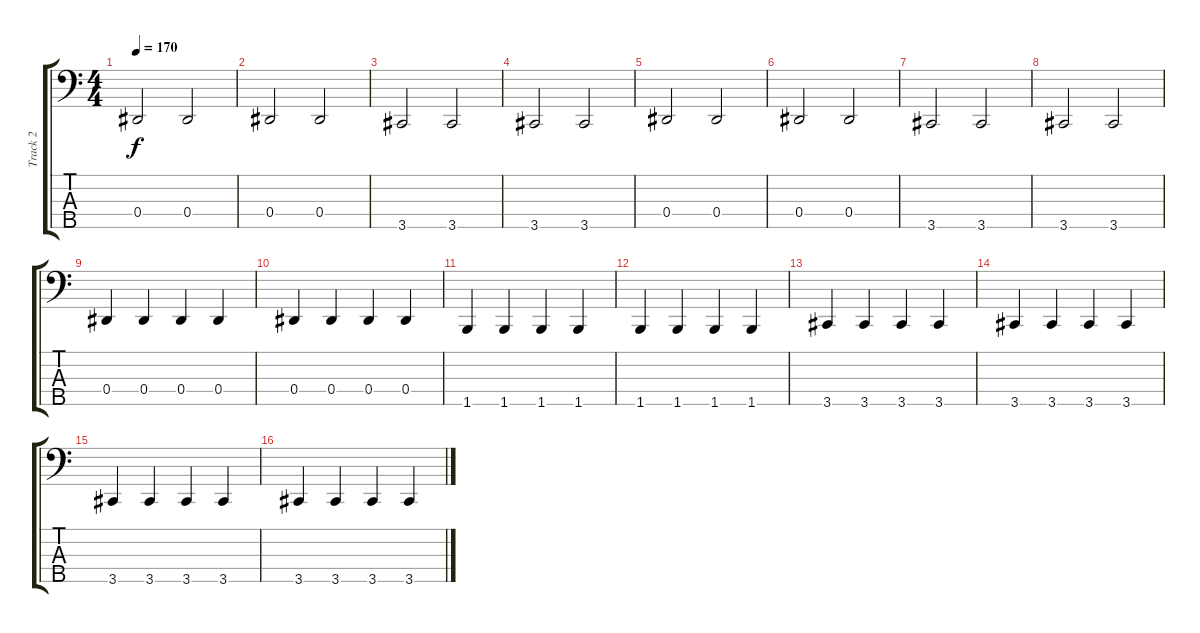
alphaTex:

\track ("Track 2" "Track 2") {instrument electricbassfinger}
\staff {score tabs}
\tuning (Gb2 Db2 Ab1 Eb1 Bb0) {hide}
\ts (4 4)
\tempo 170
\clef f4
\ks c
0.4.2{dy f} 0.4.2 |
0.4.2 0.4.2 |
3.5.2 3.5.2 |
3.5.2 3.5.2 |
0.4.2 0.4.2 |
0.4.2 0.4.2 |
3.5.2 3.5.2 |
3.5.2 3.5.2 |
0.4.4 0.4.4 0.4.4 0.4.4 |
0.4.4 0.4.4 0.4.4 0.4.4 |
1.5.4 1.5.4 1.5.4 1.5.4 |
1.5.4 1.5.4 1.5.4 1.5.4 |
3.5.4 3.5.4 3.5.4 3.5.4 |
3.5.4 3.5.4 3.5.4 3.5.4 |
3.5.4 3.5.4 3.5.4 3.5.4 |
3.5.4 3.5.4 3.5.4 3.5.4
